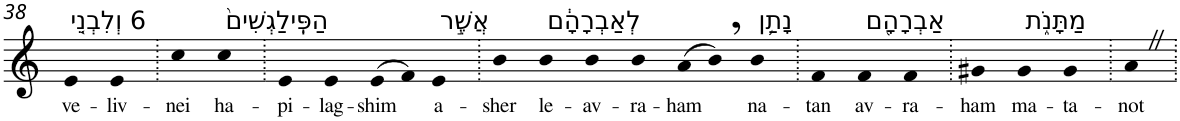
**kern	**text
*part1	*part1
*staff1	*staff1
*I"Piano	*
*I'Pno	*
!!LO:PB:g=z
*clefG2	*
*k[]	*
=38	=38
!LO:TX:a:t=6 וְלִבְנֵ֤י	!
!	!LO:LY:b
4e	ve-
!	!LO:LY:b
4e	-liv-
=39.	=39.
!	!LO:LY:b
4cc	-nei
!LO:TX:a:t=הַפִּֽילַגְשִׁים֙	!
!	!LO:LY:b
4cc	ha-
=40.	=40.
!	!LO:LY:b
4e	-pi-
!	!LO:LY:b
4e	-lag-
!	!LO:LY:b
(>8e	-shim
8f)	.
!LO:TX:a:t=אֲשֶׁ֣ר	!
!	!LO:LY:b
4e	a-
=41.	=41.
!	!LO:LY:b
4b	-sher
!LO:TX:a:t=לְאַבְרָהָ֔ם	!
!	!LO:LY:b
4b	le-
!	!LO:LY:b
4b	-av-
!	!LO:LY:b
4b	-ra-
!	!LO:LY:b
(>8a	-ham
8b,)	.
!LO:TX:a:t=נָתַ֥ן	!
!	!LO:LY:b
4b	na-
=42.	=42.
!	!LO:LY:b
4f	-tan
!LO:TX:a:t=אַבְרָהָ֖ם	!
!	!LO:LY:b
4f	av-
!	!LO:LY:b
4f	-ra-
=43.	=43.
!	!LO:LY:b
4g#X	-ham
!LO:TX:a:t=מַתָּנֹ֑ת	!
!	!LO:LY:b
4g#	ma-
!	!LO:LY:b
4g#	-ta-
=44.	=44.
!	!LO:LY:b
4aZ	-not
=.	=.
*-	*-
